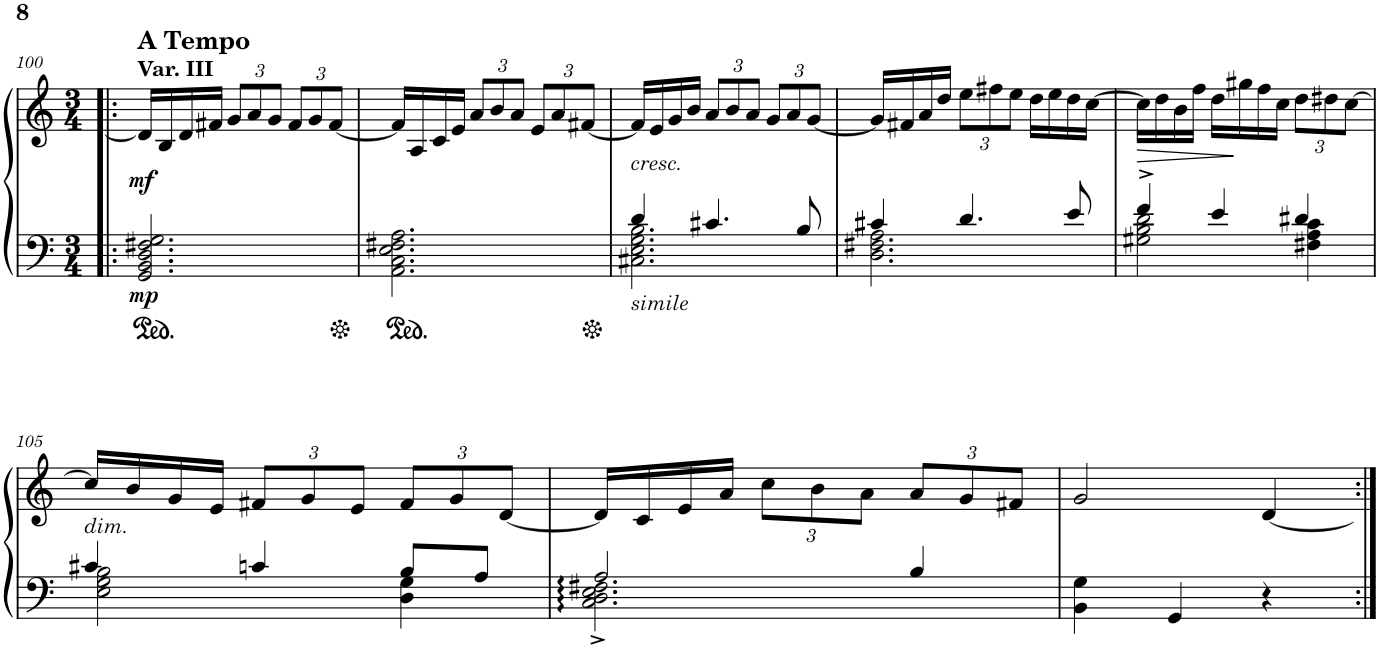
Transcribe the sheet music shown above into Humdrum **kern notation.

**kern	**kern	**dynam
*part1	*part1	*part1
*staff2	*staff1	*staff1/2
*I"Piano	*	*
*I'Pno.	*	*
!!LO:PB:g=z
*clefF4	*clefG2	*
*k[]	*k[]	*
*M3/4	*M3/4	*
=100!|:	=100!|:	=100!|:
!	!LO:TX:a:B:t=A Tempo	!
!	!LO:TX:a:B:t=Var. III	!
!	!	!LO:DY:b=2
!	!	!LO:DY:n=1:b
2.GG/ 2.BB/ 2.D/ 2.F#X/ 2.G/	16d/LL]	mp mf
.	16B/	.
.	16d/	.
.	16f#X/JJ	.
*	*Xbrackettup	*
.	12g/L	.
.	12a/	.
.	12g/J	.
.	12f#/L	.
.	12g/	.
.	[12f#/J	.
=101	=101	=101
2.AA\ 2.C\ 2.E\ 2.F#X\ 2.A\	16f#/LL]	.
.	16A/	.
.	16c/	.
.	16e/JJ	.
.	12a/L	.
.	12b/	.
.	12a/J	.
.	12e/L	.
.	12a/	.
.	[12f#X/J	.
=102	=102	=102
*^	*	*
!	!	!LO:TX:b:i:t=cresc.	!
!LO:TX:b:i:t=simile	!	!	!
4d/	2.C#X\ 2.E\ 2.G\ 2.B\	16f#/LL]	.
.	.	16e/	.
.	.	16g/	.
.	.	16b/JJ	.
4.c#X/	.	12a/L	.
.	.	12b/	.
.	.	12a/J	.
.	.	12g/L	.
.	.	12a/	.
8B/	.	.	.
.	.	[12g/J	.
=103	=103	=103	=103
4c#X/	2.D\ 2.F#X\ 2.A\	16g/LL]	.
.	.	16f#X/	.
.	.	16a/	.
.	.	16dd/JJ	.
4.d/	.	12ee\L	.
.	.	12ff#X\	.
.	.	12ee\J	.
.	.	16dd\LL	.
.	.	16ee\	.
8e/	.	16dd\	.
.	.	[16cc\JJ	.
=104	=104	=104	=104
!	!	!	!LO:HP:b
4f^/	2G#X\ 2B\ 2d\	16cc\LL]	>
.	.	16dd\	.
.	.	16b\	.
.	.	16ff\JJ	.
4e/	.	16dd\LL	.
.	.	16gg#X\	]
.	.	16ff\	.
.	.	16cc\JJ	.
4d#X/	4F#X\ 4A\ 4c\	12dd\L	.
.	.	12dd#X\	.
.	.	[12cc\J	.
!!LO:LB:g=z
=105	=105	=105	=105
!	!	!LO:TX:b:i:t=dim.	!
4c#X/	2E\ 2G\ 2B\	16cc/LL]	.
.	.	16b/	.
.	.	16g/	.
.	.	16e/JJ	.
4cn/	.	12f#X/L	.
.	.	12g/	.
.	.	12e/J	.
8B/L	4D\ 4G\	12f#/L	.
.	.	12g/	.
8A/J	.	.	.
.	.	[12d/J	.
=106	=106	=106	=106
2A/	2.C\^ 2.D\^ 2.E\^ 2.F#X\^	16d/LL]	.
.	.	16c/	.
.	.	16e/	.
.	.	16a/JJ	.
.	.	12cc\L	.
.	.	12b\	.
.	.	12a\J	.
4B/	.	12a/L	.
.	.	12g/	.
.	.	12f#X/J	.
*v	*v	*	*
=107	=107	=107
4BB\ 4G\	2g/	.
4GG/	.	.
4r	[4d/	.
=:|!	=:|!	=:|!
*-	*-	*-
